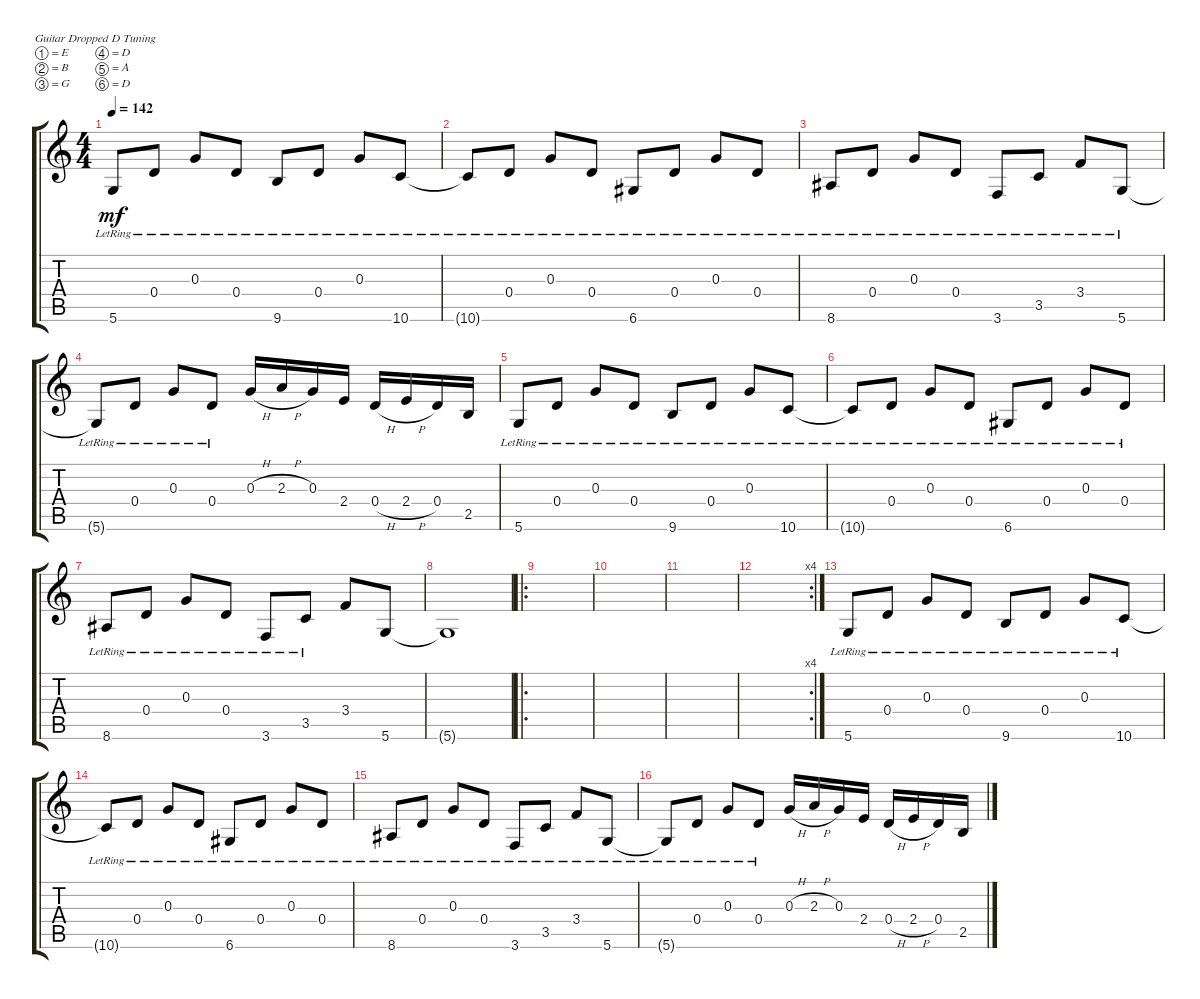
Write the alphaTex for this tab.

\defaultSystemsLayout 4
\bracketExtendMode groupsimilarinstruments
\singleTrackTrackNamePolicy hidden
\multiTrackTrackNamePolicy hidden
\firstSystemTrackNameOrientation horizontal
\otherSystemsTrackNameOrientation horizontal
\track ("Electric Guitar" "E-Gt") {instrument distortionguitar}
\staff {score tabs}
\tuning (E4 B3 G3 D3 A2 D2)
\ts (4 4)
\tempo 142
\clef g2
\ks c
5.6{lr}.8{dy mf instrument distortionguitar} 0.4{lr}.8 0.3{lr}.8 0.4{lr}.8 9.6{lr}.8 0.4{lr}.8 0.3{lr}.8 10.6{lr}.8 |
10.6{lr t}.8 0.4{lr}.8 0.3{lr}.8 0.4{lr}.8 6.6{lr}.8 0.4{lr}.8 0.3{lr}.8 0.4{lr}.8 |
8.6{lr}.8 0.4{lr}.8 0.3{lr}.8 0.4{lr}.8 3.6{lr}.8 3.5{lr}.8 3.4{lr}.8 5.6{lr}.8 |
5.6{lr t}.8 0.4{lr}.8 0.3{lr}.8 0.4{lr}.8 0.3{h}.16 2.3{h}.16 0.3.16 2.4.16 0.4{h}.16 2.4{h}.16 0.4.16 2.5.16 |
5.6{lr}.8 0.4{lr}.8 0.3{lr}.8 0.4{lr}.8 9.6{lr}.8 0.4{lr}.8 0.3{lr}.8 10.6{lr}.8 |
10.6{lr t}.8 0.4{lr}.8 0.3{lr}.8 0.4{lr}.8 6.6{lr}.8 0.4{lr}.8 0.3{lr}.8 0.4{lr}.8 |
8.6{lr}.8 0.4{lr}.8 0.3{lr}.8 0.4{lr}.8 3.6{lr}.8 3.5{lr}.8 3.4.8 5.6.8 |
5.6{t}.1 |
\ro
|
|
|
\rc 4
|
5.6{lr}.8 0.4{lr}.8 0.3{lr}.8 0.4{lr}.8 9.6{lr}.8 0.4{lr}.8 0.3{lr}.8 10.6{lr}.8 |
10.6{lr t}.8 0.4{lr}.8 0.3{lr}.8 0.4{lr}.8 6.6{lr}.8 0.4{lr}.8 0.3{lr}.8 0.4{lr}.8 |
8.6{lr}.8 0.4{lr}.8 0.3{lr}.8 0.4{lr}.8 3.6{lr}.8 3.5{lr}.8 3.4{lr}.8 5.6{lr}.8 |
5.6{lr t}.8 0.4{lr}.8 0.3{lr}.8 0.4{lr}.8 0.3{h}.16 2.3{h}.16 0.3.16 2.4.16 0.4{h}.16 2.4{h}.16 0.4.16 2.5.16
